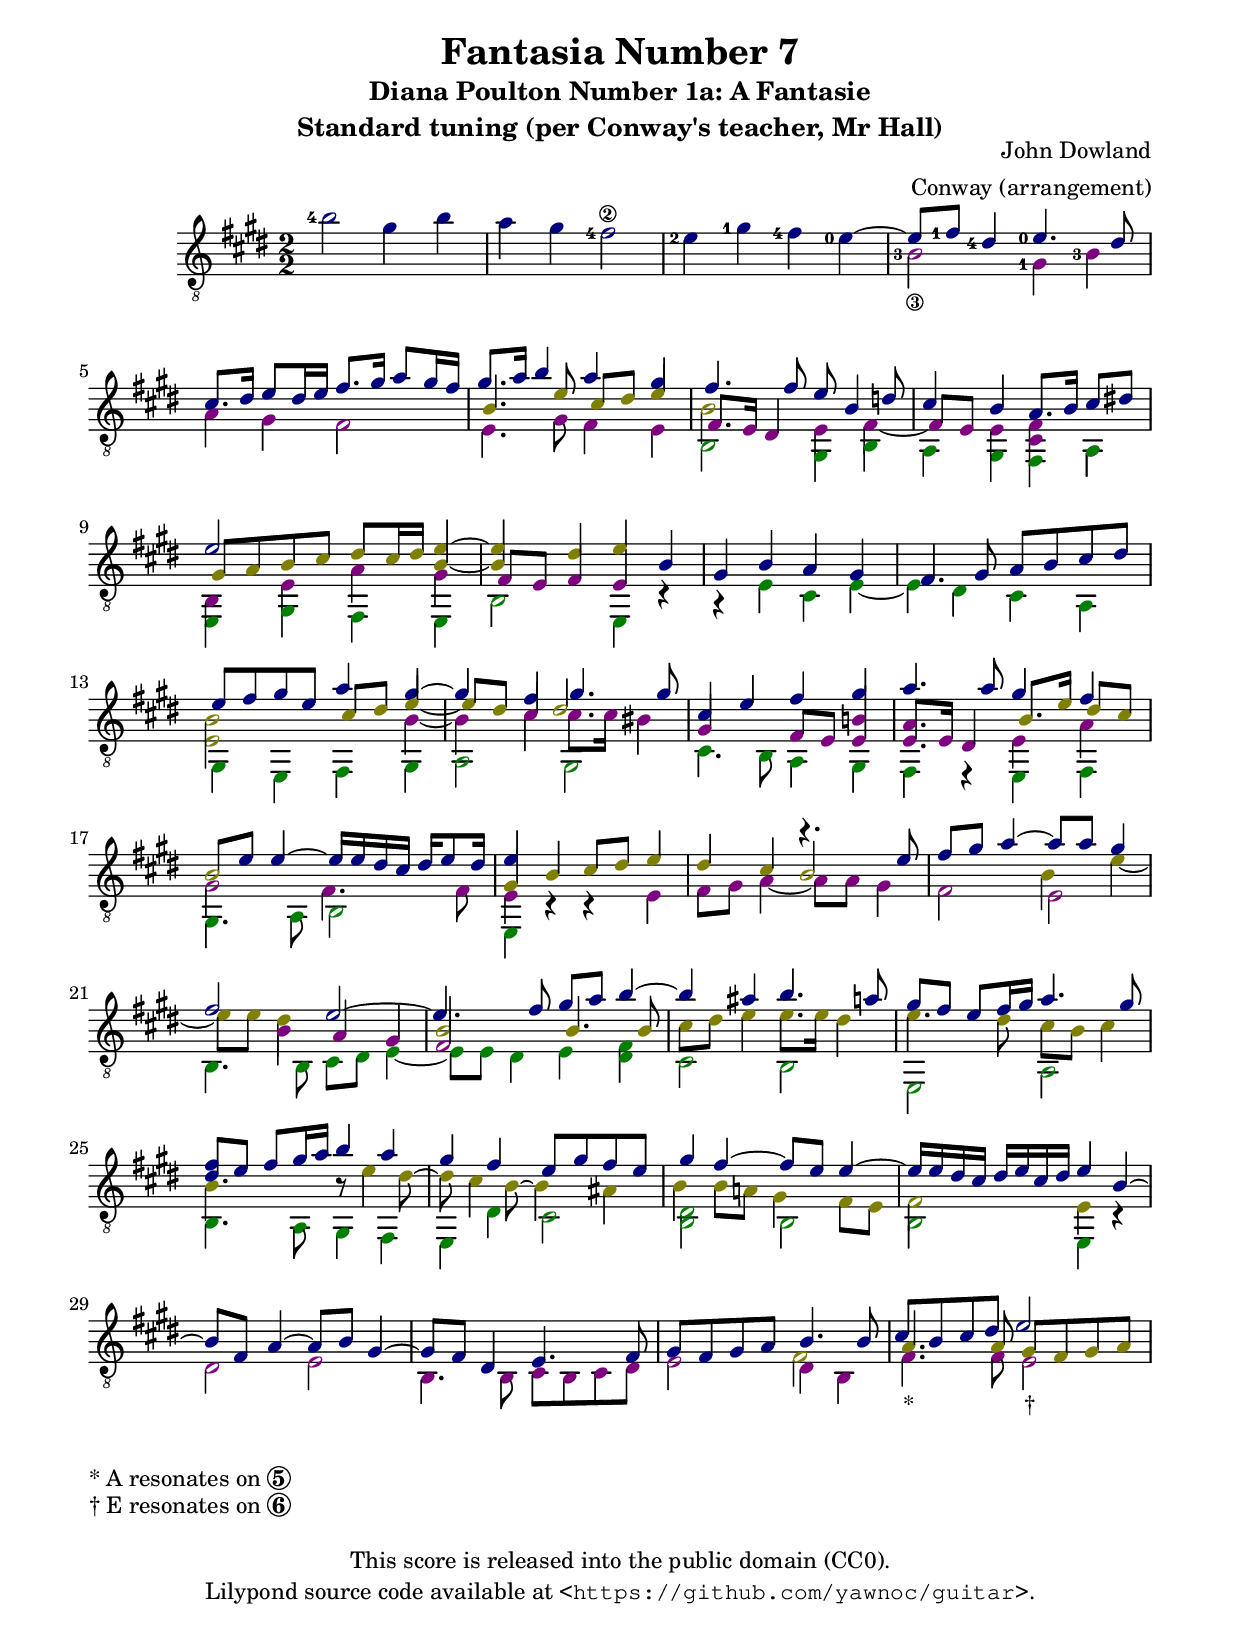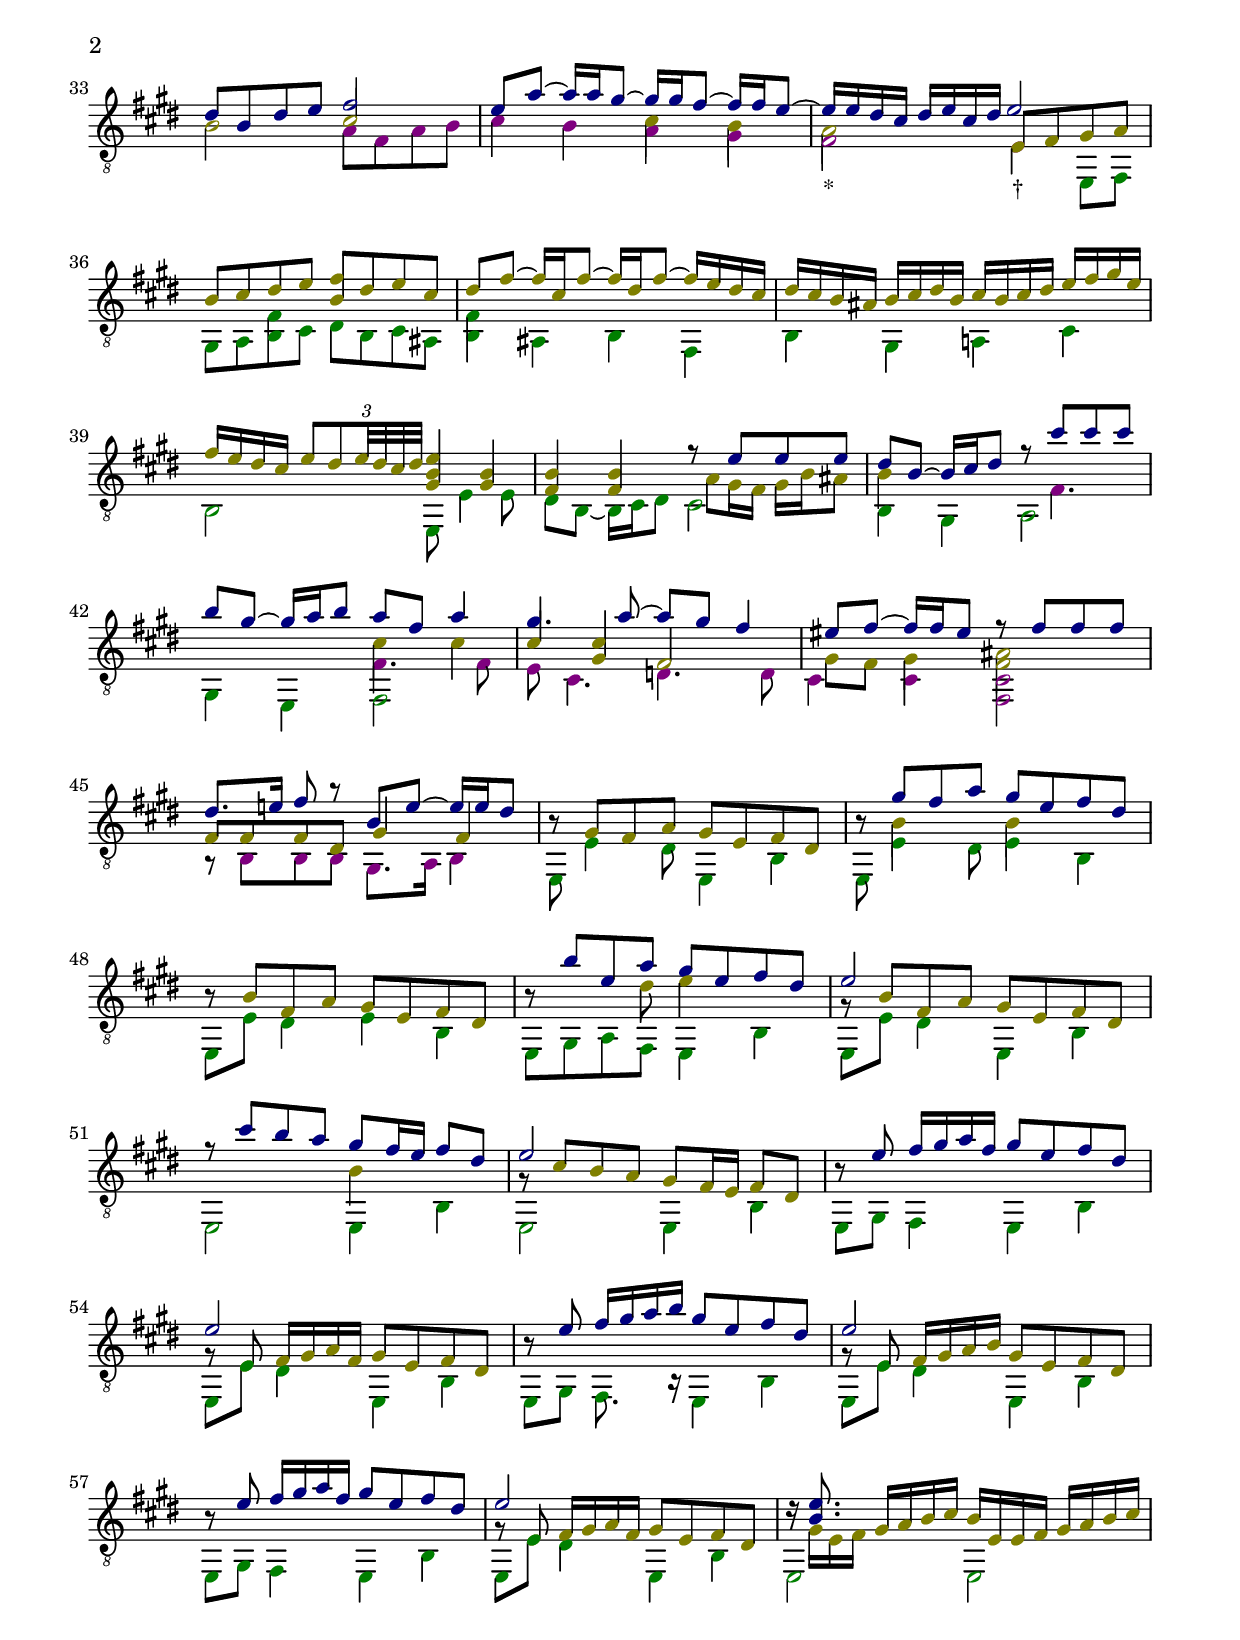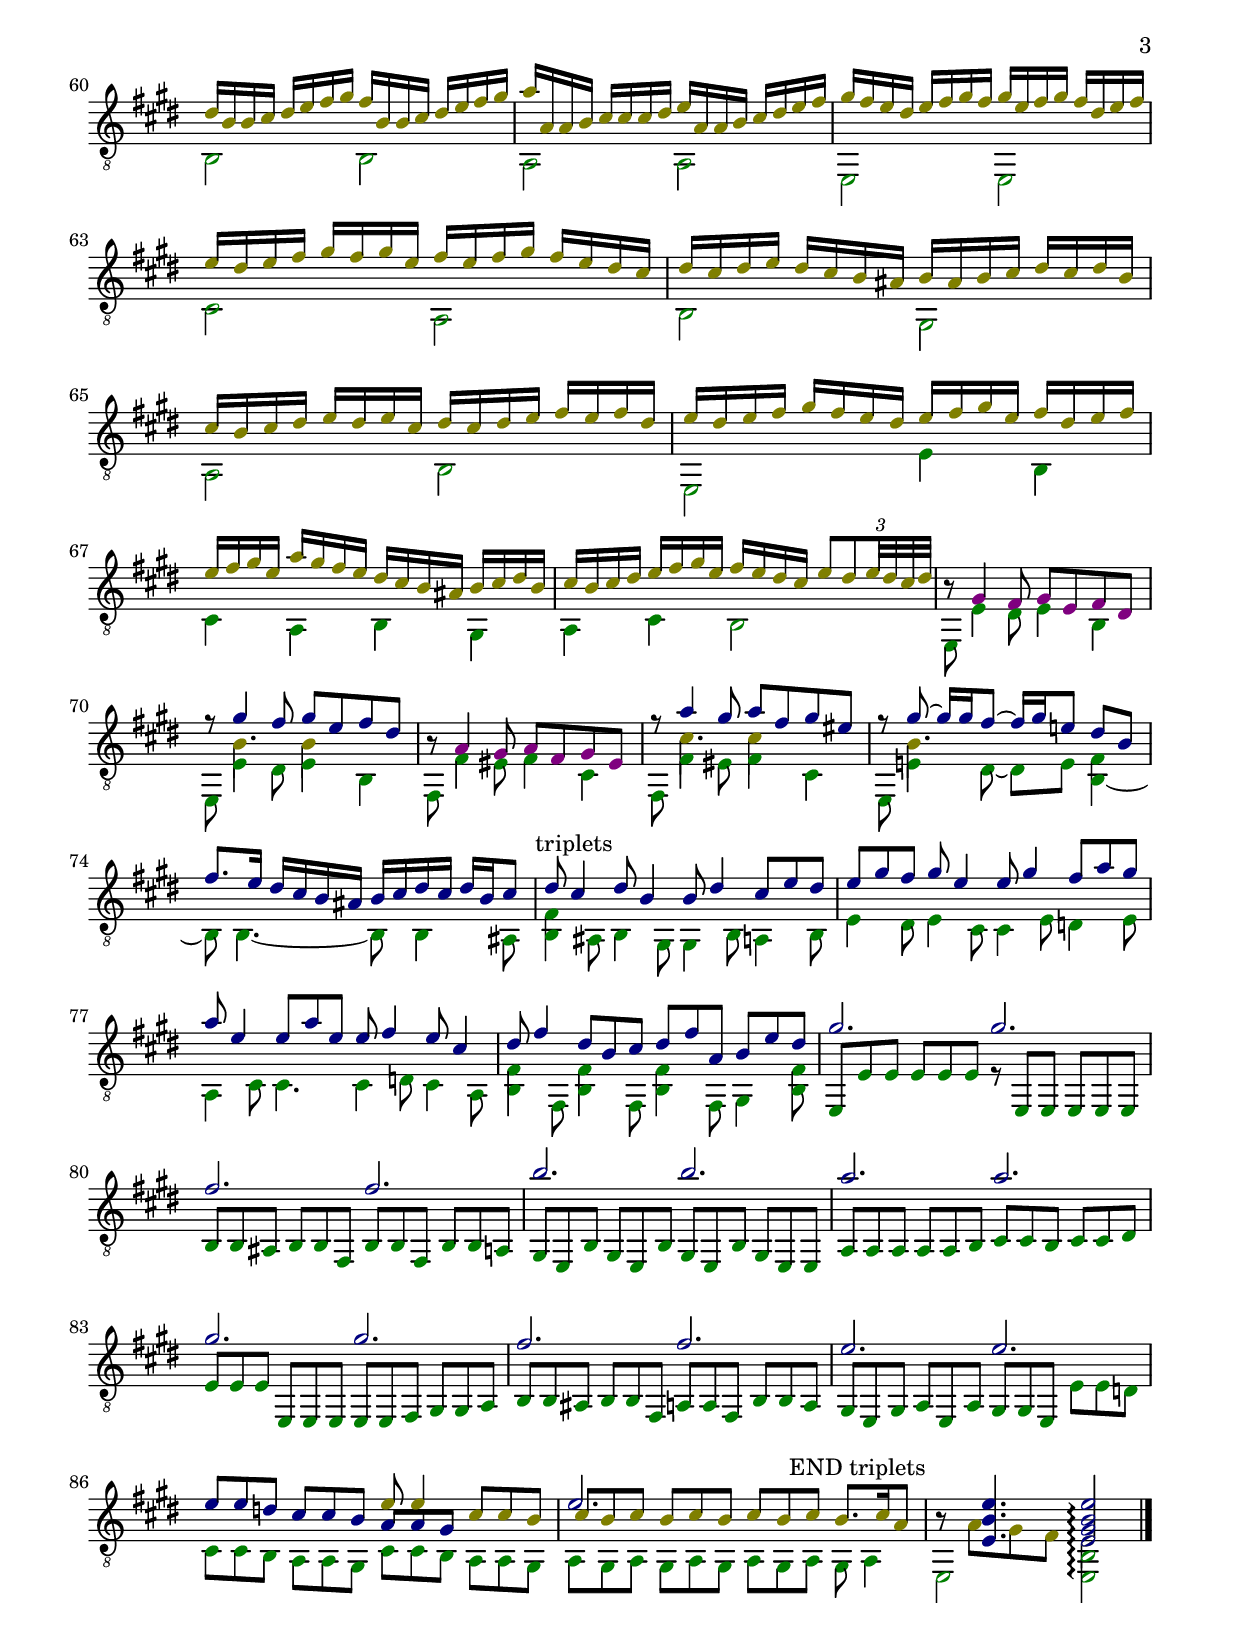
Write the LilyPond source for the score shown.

\version "2.18.2"


%%%%%%%%%%%%%%%%%%%%%%%%%%%%%%%%%%%%%%%%%%%%%%%%%%%%%%%%%%%%%%%%
% General
%%%%%%%%%%%%%%%%%%%%%%%%%%%%%%%%%%%%%%%%%%%%%%%%%%%%%%%%%%%%%%%%

\paper {
  top-margin = 1.5\cm
  left-margin = 1.5\cm
  right-margin = 1.5\cm
  bottom-margin = 1.5\cm
  ragged-last-bottom = ##f
  footnote-separator-markup = \markup { \vspace #1.5 }
}

globalSettings = {
  \accidentalStyle modern
  \compressFullBarRests
  \mergeDifferentlyHeadedOn
  \mergeDifferentlyDottedOn
  \numericTimeSignature
  \pointAndClickOff
  \override TextScript.extra-offset = #'(0 . 0.7)
  \override Score.FootnoteItem.annotation-line = ##f
}

origin-url = "https://github.com/yawnoc/guitar"

\header {
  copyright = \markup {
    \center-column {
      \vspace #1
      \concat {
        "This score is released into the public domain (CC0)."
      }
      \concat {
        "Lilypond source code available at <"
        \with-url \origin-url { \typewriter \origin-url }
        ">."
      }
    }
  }
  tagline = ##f
}

triplet = #(define-music-function
  (parser location music) (ly:music?)
  #{
    \tuplet 3/2 { $music }
  #}
)

tripletDuple = #(define-music-function
  (parser location music) (ly:music?)
  #{
    \tuplet 6/4 { $music }
  #}
)

overrideBeamedStemLengths = #(define-scheme-function
  (parser location lengths) (list?)
  #{
    \override Stem.details.beamed-lengths = $lengths
  #}
)
revertBeamedStemLengths = { \revert Stem.details.beamed-lengths }

overrideBeamVerticalPositions = #(define-scheme-function
  (parser location positions) (pair?)
  #{
    \override Beam.positions = $positions
  #}
)

%%%%%%%%%%%%%%%%%%%%%%%%%%%%%%%%%%%%%%%%%%%%%%%%%%%%%%%%%%%%%%%%
% Semantic bar lines
%%%%%%%%%%%%%%%%%%%%%%%%%%%%%%%%%%%%%%%%%%%%%%%%%%%%%%%%%%%%%%%%

barLineGoto = { \bar "||" }
barLineKeyChange = { \bar "||" }
barLineEnd = { \bar "|." }

%%%%%%%%%%%%%%%%%%%%%%%%%%%%%%%%%%%%%%%%%%%%%%%%%%%%%%%%%%%%%%%%
% Guitar notation
%%%%%%%%%%%%%%%%%%%%%%%%%%%%%%%%%%%%%%%%%%%%%%%%%%%%%%%%%%%%%%%%

stringNumbersAbove = { \set stringNumberOrientations = #'(up) }
stringNumbersBelow = { \set stringNumberOrientations = #'(down) }

fingeringAbove = { \set fingeringOrientations = #'(up) }
fingeringBelow = { \set fingeringOrientations = #'(down) }
fingeringAleft = { \set fingeringOrientations = #'(left) }
fingeringAright = { \set fingeringOrientations = #'(right) }

startGraceMusic = {
  <>(
  \override Fingering.font-size = -6
}
stopGraceMusic = {
  \revert Fingering.font-size
  <>)
}

overrideHorizontalShift = #(define-scheme-function
  (parser location distance) (number?)
  #{
    \override NoteColumn.force-hshift = $distance
  #}
)
revertHorizontalShift = { \revert NoteColumn.force-hshift }

barreSpan = #(define-music-function
  (parser location label offsetPair music)
  (string? (pair? (cons 0 0)) ly:music?)
  (let
    (
      (elements (extract-named-music music '(NoteEvent EventChord)))
    )
    (if
      (pair? elements)
      (let
        (
          (first-element (first elements))
          (last-element (last elements))
        )
        (set!
          (ly:music-property first-element 'articulations)
          (cons
            (make-music 'TextSpanEvent 'span-direction -1)
            (ly:music-property first-element 'articulations)
          )
        )
        (set!
          (ly:music-property last-element 'articulations)
          (cons
            (make-music 'TextSpanEvent 'span-direction 1)
            (ly:music-property last-element 'articulations)
          )
        )
      )
    )
  )
  #{
    \once \override TextSpanner.font-shape = #'upright
    \once \override TextSpanner.style = #'line
    \once \override TextSpanner.extra-offset = #offsetPair
    \once \override TextSpanner.bound-details = #`(
      (left
        (text . ,#{ \markup { \raise #-0.7 { #label \hspace #0.7 }} #})
        (Y . 0)
        (padding . -0.8)
        (attach-dir . -2)
      )
      (right
        (text . ,#{ \markup { \draw-line #'(0 . -1.3) } #}) ;; draw hook
        (Y . 0)
        (padding . -0.5)
        (attach-dir . 2)
      )
    )
    \once \override TextSpanner #'after-line-breaking = #(lambda (grob)
      (let*
        (
          (originalGrob (ly:grob-original grob))
          (splitGrobs (ly:spanner-broken-into originalGrob))
        )
        (if
          (and
            (>= (length splitGrobs) 2)
            (not (eq? (car (last-pair splitGrobs)) grob))
          )
          (begin
            (ly:grob-set-nested-property! grob
              '(bound-details right text)
              #{ \markup { \draw-line #'(0 . 0) } #} ;; suppress draw hook
            )
            (ly:grob-set-property! grob
              'extra-offset
              (cons
                (car offsetPair)
                (+ (cdr offsetPair) 0.7) ;; correction for suppressed hook
              )
            )
            (ly:grob-set-nested-property! grob
              '(bound-details right padding)
              #'-3 ;; increase spanner length
            )
          )
        )
      )
    )
    $music
  #}
)

barre = #(define-scheme-function
  (parser location label) (string?)
  #{
    \markup {
      \center-align {
        \hspace #0.7
        $label
      }
    }
  #}
)

nudgeNextBarre = #(define-scheme-function
  (parser location distance) (number?)
  #{
    \once \override TextScript.X-offset = $distance
  #}
)

position = #(define-scheme-function
  (parser location label) (string?)
  #{
    \markup {
      \center-align {
        \hspace #0.5
        $label
      }
    }
  #}
)

#(define-markup-command
  (markupString layout properties stringNumber) (markup?)
  (interpret-markup layout properties
    #{
      \markup \circle { \bold #stringNumber }
    #}
  )
)

#(define-markup-command
  (resonatesOn layout properties note stringNumber) (markup? markup?)
  (interpret-markup layout properties
    #{
      \markup { #note "resonates on" \markupString #stringNumber }
    #}
  )
)

%%%%%%%%%%%%%%%%%%%%%%%%%%%%%%%%%%%%%%%%%%%%%%%%%%%%%%%%%%%%%%%%
% Goto statements
%%%%%%%%%%%%%%%%%%%%%%%%%%%%%%%%%%%%%%%%%%%%%%%%%%%%%%%%%%%%%%%%

overrideGotoVisibility = {
  \once \override Score.RehearsalMark #'break-visibility = #'#(#t #t #f)
}

makeGotoMark = #(define-scheme-function
  (parser location label) (string?)
  #{
    \mark \markup { \small \italic $label }
  #}
)

simultaneousMarkSeparator = {
  \cadenzaOn
    s1073741824 % stupid, but works
  \cadenzaOff
}

coda = {
  \overrideGotoVisibility
  \mark \markup { \musicglyph #"scripts.coda" }
}

fine = {
  \overrideGotoVisibility
  \makeGotoMark Fine
}

dcAlCoda = {
  \overrideGotoVisibility
  \makeGotoMark "D.C. al Coda"
}

dcAlFine = {
  \overrideGotoVisibility
  \makeGotoMark "D.C. al Fine"
}

toCoda = {
  \overrideGotoVisibility
  \makeGotoMark "to Coda"
}



\header {
  title = "Fantasia Number 7"
  subtitle = \markup {
    \center-column {
      "Diana Poulton Number 1a: A Fantasie"
      "Standard tuning (per Conway's teacher, Mr Hall)"
    }
  }
  composer = "John Dowland"
  arranger = "Conway (arrangement)"
}


initialSignatures = {
  \clef "treble_8"
  \key e \major
  \time 2/2
  \set Timing.beamExceptions = #'()
  \set Timing.baseMoment = #(ly:make-moment 1/4)
  \set Timing.beatStructure = #'(1 1 1 1)
  \set Timing.beamExceptions = #'(
    (
      end
        .
      (
        ((1 . 8) . (4 4)) ;; quavers by fours
        ((1 . 12) . (3 3 3 3)) ;; anything shorter by beat
      )
    )
  )
  \set Staff.connectArpeggios = ##t
}


markTriplets = #(define-scheme-function
  (parser location alignment text) (number? markup?)
  #{
    \once \override Score.RehearsalMark.self-alignment-X = $alignment
    \mark \markup { \normalsize $text }
  #}
)

bareTuplets = {
  \omit TupletBracket
  \omit TupletNumber
}


highVoiceMusic = {
  
  \override NoteHead.color = #darkblue
  
  % Main theme high
  \barNumberCheck #1
  \relative c'' {
    \fingeringAleft
    \stemDown
    <b-4>2 gis4 b |
    a gis <fis-4 \2>2 |
    <e-2>4 <gis-1> <fis-4> <e-0>~ |
    \stemUp
    e8 <fis-1> <dis-4>4 <e-0>4. dis8 |
    cis8. dis16 e8 dis16 e fis8. gis16 a8 gis16 fis |
    gis8. a16 b4 a gis |
    \once \overrideHorizontalShift #0.3 fis4. fis8 e8 b4 d8 |
    cis4 b a8. b16 cis8 dis |
    e2 s2 |
    s2 s4
  }
  
  % Main theme low
  \barNumberCheck #10
  \relative c' {
    b4 |
    gis b a gis |
    fis4. gis8 a b cis dis |
    e fis gis e a4 gis~ |
    gis
      \shiftOn
        \once \overrideHorizontalShift #0
        fis
      \shiftOff
      \once \overrideHorizontalShift #0.45 gis4. gis8 |
    cis,4 e fis gis |
    a4. a8 gis4 fis |
    b,8 e e4~ e16 e dis cis dis16 e8 dis16 |
    e4
  }
  
  % Tee-tee taa high
  \barNumberCheck #18
  \relative c'' {
    s4 s2 |
    s2 c4.\rest e,8 |
    fis8 gis a4~ a8 a gis4 |
    fis2 e2~ |
    \once \overrideHorizontalShift #-0.25 e4. fis8 gis8 a b4~ |
    b ais b4. a8 |
    gis8 fis e8 fis16 gis a4. gis8 |
    <fis dis>8 e fis8 gis16 a b4 a |
    gis fis e8 gis fis e |
    gis4 fis~ fis8 e e4~ |
    e16 e dis cis dis e cis dis e4
  }
  
  % Tee-tee taa low
  \barNumberCheck #28
  \relative c' {
    b4~ |
    b8 fis a4~ a8 b gis4~ |
    gis8 fis dis4 e4. fis8 |
    gis fis gis a b4. b8 |
    \shiftOn
    \overrideHorizontalShift #-0.45 cis b cis dis e2 |
    \revertHorizontalShift
    dis8 b dis e \once \overrideHorizontalShift #0 fis2 |
    \shiftOff
    e8 a~ a16 a gis8~ gis16 gis fis8~ fis16 fis e8~ |
    e16 e dis cis dis e cis dis
      \shiftOn
        \once \overrideHorizontalShift #-0.3 e2 |
      \shiftOff
  }
  
  % Ascending scale
  \barNumberCheck #36
  {
    s1 * 3 |
    s2
  }
  
  % Tee-tee-tee
  \barNumberCheck #39
  \relative c' {
    s2 |
    s2 r8 e e e |
    dis b~ b16 cis dis8 r8 cis' cis cis |
    b8 gis~ gis16 a b8 a8 fis a4 |
    gis4. a8~ a gis fis4 |
    eis8 fis~ fis16 fis eis8 r8 fis fis fis |
    dis8. e16 fis8 r b,8 e~ e16 e dis8 |
  }
  
  % Majestic theme
  \barNumberCheck #46
  \relative c' {
    s1 |
    b8\rest gis' fis a gis e fis dis |
    s1 |
    b8\rest b' e, a gis e fis dis |
    e2 s2 |
    r8 cis' b a gis8 fis16 e fis8 dis |
    e2 s2 |
    b8\rest e fis16 gis a fis gis8 e fis dis |
    e2 s2 |
    b8\rest e fis16 gis a b gis8 e fis dis |
    e2 s2 |
    b8\rest e fis16 gis a fis gis8 e fis dis |
    e2 s2 |
  }
  
  % Scale runs
  \barNumberCheck #59
  \relative c' {
    d16\rest <e b>8. s4 s2 |
    s1 * 9 |
  }
  
  % Majestic interlude
  \barNumberCheck #69
  \relative c'' {
    s1 |
    r8 gis4 fis8 gis e fis dis |
    s1 |
    r8 a'4 gis8 a fis gis eis |
    r8 gis~ gis16 gis fis8~ fis16 gis e8 dis b |
    fis'8. e16 dis cis b ais
      b16 cis dis cis dis b cis8 |
  }
  
  % Triplet runs
  \barNumberCheck #75
  \markTriplets #-1 "triplets"
  \bareTuplets
  \relative c' {
    \triplet { dis8 cis4 } \triplet { dis8 b4 }
      \triplet { b8 dis4 } \triplet { cis8 e dis } |
    \triplet { e8 gis fis } \triplet { gis8 e4 }
      \triplet { e8 gis4 } \triplet { fis8 a gis } |
    \triplet { a8 e4 } \triplet { e8 a e }
      \triplet { e8 fis4 } \triplet { e8 cis4 } |
    \triplet { dis8 fis4 } \triplet { dis8 b cis }
      \triplet { dis8 fis a, } \triplet { b e dis } |
    \tripletDuple { gis2. } \tripletDuple { gis } |
    \tripletDuple { fis } \tripletDuple { fis } |
    \tripletDuple { b } \tripletDuple { b } |
    \tripletDuple { a } \tripletDuple { a } |
    \tripletDuple { gis } \tripletDuple { gis } |
    \tripletDuple { fis } \tripletDuple { fis } |
    \tripletDuple { e } \tripletDuple { e } |
    \triplet { e8 e d } \triplet { cis cis b }
      \once \overrideBeamVerticalPositions #'(0.75 . 0.75)
      \triplet { a a gis } s4 |
    \tripletDuple { e'2. } s2 |
    \markTriplets #1 "END triplets"
  }
  
  % Finishing chords
  \barNumberCheck #88
  \relative c' {
    b8\rest <e, b' e>4.
      <e gis b e>2 \arpeggio
      \barLineEnd
  }
  
}


lowVoiceMusic = {
  
  \override NoteHead.color = #darkgreen
  
  % Main theme high
  \barNumberCheck #1
  \relative c {
    s1 * 6 |
    b2 gis4 b |
    a gis fis a |
    e gis fis e |
    b'2 e,4
  }
  
  % Main theme low
  \barNumberCheck #10
  \relative c {
    r4 |
    r4 e cis e~ |
    e dis cis a |
    gis e fis gis |
    a2 gis |
    cis4. b8 a4 gis |
    fis r e fis |
    \shiftOn
    \overrideHorizontalShift #0
      gis4.
    \shiftOff
      a8 b2 |
    e,4
  }
  
  % Tee-tee taa high
  \barNumberCheck #18
  \relative c {
    s4 s4 s4 |
    s1 * 2 |
    b4. b8 cis8 dis e4~ |
    \once \overrideHorizontalShift #1 e8 e dis4 e4 <dis fis> |
    cis2 b |
    e, a |
    b4. a8 gis4 fis |
    e dis' cis2 |
    <b dis> b |
    b e,4
  }
  
  % Tee-tee taa low
  \barNumberCheck #28
  \relative c {
    r4 |
    s1 * 6 |
    s2
  }
  
  % Ascending scale
  \barNumberCheck #35
  \relative c, {
    s4 e8 fis |
    gis a <b fis'> cis dis b cis ais |
    <b fis'>4 ais b fis |
    b gis a cis |
    b2
  }
  
  % Tee-tee-tee
  \barNumberCheck #39
  \relative c, {
    e8 e'4 e8 |
    dis8 b~ b16 cis dis8 cis2 |
    b4 gis a2 |
    gis4 e fis2 |
    s1 * 3 |
  }
  
  % Majestic theme
  \barNumberCheck #46
  \relative c, {
    e8 e'4 dis8 e,4 b' |
    e,8 e'4 dis8 e4 b |
    e,8 e' dis4 e b |
    e,8 gis a fis e4 b' |
    e,8 e' dis4 e, b' |
    e,2 e4 b' |
    e,2 e4 b' |
    e,8 gis fis4 e b' |
    e,8 e' dis4 e, b' |
    e,8[ gis] fis8. b16\rest e,4 b' |
    e,8 e' dis4 e, b' |
    e,8 gis fis4 e b' |
    e,8 e' dis4 e, b' |
  }
  
  % Scale runs
  \barNumberCheck #59
  \relative c, {
    e2 e |
    b' b |
    a a |
    e e |
    cis' a |
    b gis |
    a b |
    e, e'4 b |
    cis a b gis |
    a cis b2 |
  }
  
  % Majestic interlude
  \barNumberCheck #69
  \relative c, {
    e8 e'4 dis8 e4 b |
    e,8 e'4 dis8 e4 b |
    fis8 fis'4 eis8 fis4 cis |
    fis,8 fis'4 eis8 fis4 cis |
    e,8 e'4 dis8~ dis e <b~ fis'>4 |
    b8 b4.~ b8 b4 ais8 |
  }
  
  % Triplet runs
  \barNumberCheck #75
  \bareTuplets
  \relative c {
    \triplet { <b fis'>4 ais8 } \triplet { b4 gis8 }
      \triplet { gis4 b8 } \triplet { a4 b8 } |
    \triplet { e4 dis8 } \triplet { e4 cis8 }
      \triplet { cis4 e8 } \triplet { d4 e8 } |
    \triplet { a,4 cis8 } \triplet { cis4. }
      \triplet { cis4 d8 } \triplet { cis4 a8 } |
    \triplet { <b fis'>4 fis8 } \triplet { <b fis'>4 fis8 }
      \triplet { <b fis'>4 fis8 } \triplet { gis4 <b fis'>8 } |
    \shiftOn
    \stemUp
    \triplet { e,8 e' e } \triplet { e e e }
      \triplet { r e, e } \triplet { e e e } |
    \triplet { b' b ais } \triplet { b b fis }
      \triplet { b b fis } \triplet { b b a } |
    \triplet { gis e b' } \triplet { gis e b' }
      \triplet { gis e b' } \triplet { gis e e } |
    \triplet { a a a } \triplet { a a b }
      \triplet { cis cis b } \triplet { cis cis dis } |
    \triplet { e e e } \triplet { e, e e }
      \triplet { e e fis } \triplet { gis gis a } |
    \triplet { b b ais } \triplet { b b fis }
      \triplet { a a fis } \triplet { b b a } |
    \triplet { gis e gis } \triplet { a e a }
      \triplet { gis gis e }
    \stemDown
    \shiftOff
      \triplet { e' e d } |
    \triplet { cis cis b } \triplet { a a gis }
      \triplet { cis cis b } \triplet { a a gis } |
    \triplet { a gis a } \triplet { gis a gis }
      \triplet { a gis a } \triplet { gis8 a4 } |
  }
  
  % Finishing chords
  \barNumberCheck #88
  \relative c, {
    e2 \shiftOn <e b'>2 \arpeggio |
  }
  
}


upperMiddleVoiceMusic = {
  
  \override NoteHead.color = #darkyellow
  
  % Main theme high
  \barNumberCheck #1
  \relative c' {
    s1 * 5 |
    \once \overrideHorizontalShift #0.4 b4. e8
      cis8 dis
      \once \overrideHorizontalShift #0 e4 |
    \stemDown
    \once \overrideHorizontalShift #0 b2 s2 |
    \stemUp
    s1 |
    gis8 a b cis dis8 cis16 \shiftOff dis <e~ b_~>4 |
    <e b> dis e
    \shiftOn
  }
  
  % Main theme low
  \barNumberCheck #10
  \relative c' {
    s4 |
    s1 * 2 |
    \stemDown
    <b e,>2
    \stemUp
      cis8 dis
      \once \overrideHorizontalShift #0
      \once \override Tie.staff-position = #2.1
      e4_~ |
    e8 dis
      \shiftOff cis4 \shiftOn
      \once \overrideHorizontalShift #-0.75 dis2 |
    s1 |
    s2 \stemUp b8. e16 dis8 cis |
      \shiftOff
      \stemDown
        \once \omit Stem b2
      \stemUp
      \shiftOn
      s2 |
    \once \overrideHorizontalShift #0 gis4
  }
  
  % Tee-tee taa high
  \barNumberCheck #18
  \relative c' {
    b4 cis8 dis e4 |
    dis4 cis b2 |
    \stemDown
    s2 b4 e_~ |
    \once \overrideHorizontalShift #0.9 e8 e
      \once \overrideHorizontalShift #0 dis4 s2 |
    \stemUp
      \shiftOnn
      \once \overrideHorizontalShift #0
        b2
      \shiftOn
      b4. b8 |
    \stemDown
    \overrideHorizontalShift #0
    cis8 dis e4 e8. e16 dis4 |
    e4. dis8
      \once \overrideBeamVerticalPositions #'(-2.4 . -2.6) cis8 b
      cis4 |
    b4. s8 b8\rest e4 dis8~ |
    dis8 cis4 b8~
    \revertHorizontalShift
      b4 ais |
    b4 b8 a gis4 fis8 e |
    \overrideHorizontalShift #0
    fis2 e4
    \revertHorizontalShift
    \stemUp
  }
  
  % Tee-tee taa low
  \barNumberCheck #28
  \relative c {
    s4 |
    s1 * 2 |
    s2 \stemDown fis2 \stemUp |
    \shiftOff
    \footnote "*" #'(0 . -4) \markup { "*" \resonatesOn A 5 }
    a4. a8 gis fis gis a |
    \stemDown b2 \stemUp cis |
    \shiftOn
    s2
      \stemDown
      \overrideHorizontalShift #0
      cis4 b |
    \footnote "*" #'(0 . -4) \markup { }
    a2
      \stemUp
      \revertHorizontalShift
  }
  
  % Ascending scale
  \barNumberCheck #35
  \relative c {
    \shiftOff
    e8 fis gis a |
    b cis dis e <fis b,> dis e cis |
    dis fis~ fis16 cis fis8~ fis16 dis fis8~ fis16 e dis cis |
    dis cis b ais b cis dis b cis b cis dis e fis gis e |
    fis e dis cis \triplet { e8 dis e32 dis cis dis } <e b gis>4
    \shiftOn
  }
  
  % Tee-tee-tee
  \barNumberCheck #39
  \relative c' {
    <b gis>4 |
    <b fis> <b fis>
      \stemDown
      \once \overrideHorizontalShift #1.3
      a8 gis16 fis gis16 b ais8 |
    \once \overrideHorizontalShift #0 b4 s4 s2 |
    s2
      \overrideHorizontalShift #0
      \shiftOnn cis4
      \shiftOn cis |
      \stemUp
    cis <cis gis> fis,2 |
    \shiftOff
    \stemDown
    gis8 fis gis4 <ais fis>2 |
    \stemUp
    \shiftOn
    \once \overrideBeamVerticalPositions #'(0 . 0)
    fis8 fis fis dis
      \revertHorizontalShift
      gis4 fis |
  }
  
  % Majestic theme
  \barNumberCheck #46
  \relative c' {
    b8\rest gis fis a gis e fis dis |
    \overrideHorizontalShift #0
    \stemDown s8 b'4 s8 b4 s4 \stemUp |
    \revertHorizontalShift
    b8\rest b8 fis a gis e fis dis |
    \overrideHorizontalShift #0
    \stemDown s4. dis'8 e4 s4 \stemUp |
    \revertHorizontalShift
    g,8\rest b8 fis a gis e fis dis |
    s2
      \stemDown
        \once \overrideHorizontalShift #0 b'4
      \stemUp
      s4 |
    g8\rest cis b a gis8 fis16 e fis8 dis |
    s1 |
    g8\rest e fis16 gis a fis gis8 e fis dis |
    s1 |
    g8\rest e fis16 gis a b gis8 e fis dis |
    s1 |
    g8\rest e fis16 gis a fis gis8 e fis dis |
  }
  
  % Scale runs
  \barNumberCheck #59
  \relative c' {
    s16 \stemDown gis e fis \stemUp gis a b cis
      b e, e fis gis a b cis |
    dis b b cis dis e fis gis
      fis b, b cis dis e fis gis |
    a a, a b cis cis cis dis
      e a, a b cis dis e fis |
    gis fis e dis e fis gis fis
      gis e fis gis fis dis e fis |
    e dis e fis gis fis gis e
      fis e fis gis fis e dis cis |
    dis cis dis e dis cis b ais
      b ais b cis dis cis dis b |
    cis b cis dis e dis e cis
      dis cis dis e fis e fis dis |
    e dis e fis gis fis e dis
      e fis gis e
      fis dis e fis |
    e fis gis e
      a gis fis e
      dis cis b ais
      b cis dis b |
    cis b cis dis
      e fis gis e
      fis e dis cis
      \triplet { e8 dis e32 dis cis dis } |
  }
  
  % Majestic interlude
  \barNumberCheck #69
  \relative c' {
    \overrideHorizontalShift #0
    \stemDown
    s1 |
    s8 b4. b4 s4 |
    s1 |
    s8 cis4. cis4 s4 |
    s8 b4. s2 |
    s1 |
    \stemUp
    \revertHorizontalShift
  }
  
  % Triplet runs
  \barNumberCheck #75
  \bareTuplets
  \relative c' {
    s1 * 11 |
    s2
      \overrideHorizontalShift #0
      \triplet { e8 e4 }
      \revertHorizontalShift
      \triplet { cis8 cis b } |
    \triplet { cis b cis } \triplet { b cis b }
      \triplet { cis b cis } \triplet { b8. cis16 a8 } |
  }
  
  % Finishing chords
  \barNumberCheck #88
  \relative c' {
    \stemDown
    s8 a gis fis \shiftOff e2 |
  }
  
}


lowerMiddleVoiceMusic = {
  
  \override NoteHead.color = #darkmagenta
  
  % Main theme high
  \barNumberCheck #1
  \relative c' {
    \fingeringAleft
    \stringNumbersBelow
    s1 * 3 |
    \shiftOff
    <b-3 \3>2 <gis-1>4 <b-3> |
    a gis fis2 |
    \once \overrideHorizontalShift #0.3 e4. gis8 fis4 e |
    \shiftOn
    \stemUp
    \overrideBeamedStemLengths #'(3)
    fis8. e16 dis4 \stemDown
    \revertBeamedStemLengths
      \overrideHorizontalShift #0 e4 fis~ |
      \revertHorizontalShift
    \stemUp
    fis8 e \stemDown
      \overrideHorizontalShift #0 e4 <cis fis>4 a |
    b e a gis |
      \revertHorizontalShift
    \stemUp
    fis8 e
      \overrideHorizontalShift #0 fis4 e
      \revertHorizontalShift
    \stemDown
  }
  
  % Main theme low
  \barNumberCheck #10
  \relative c {
    s4 |
    s1 * 2 |
    s2 s4 \overrideHorizontalShift #0 b'4~ |
    b \revertHorizontalShift
      \shiftOff cis \shiftOn
      \once \overrideHorizontalShift #0.3
        cis8. cis16
      bis4 |
    \stemUp
    \once \overrideHorizontalShift #0 gis4 s4
      \once \overrideHorizontalShift #0 fis8 e
      \once \overrideHorizontalShift #0 <e b'>4 |
    \once \overrideHorizontalShift #0 <e a>8. e16 dis4
      \stemDown
      \overrideHorizontalShift #0 e4 a |
      \revertHorizontalShift
    \shiftOnn
      \once \overrideHorizontalShift #0 gis2
    \shiftOn
      fis4. fis8 |
    \once \overrideHorizontalShift #0 e4
  }
  
  % Tee-tee taa high
  \barNumberCheck #18
  \relative c {
    \shiftOff
    r4 r e |
    fis8 gis a4~ a8 a gis4 |
    fis2 e |
    \shiftOnn
    s4 \once \overrideHorizontalShift #0 b'
    \shiftOn
    \stemUp
      a gis |
    \once \overrideHorizontalShift #0 fis2 s2 |
    \stemDown
    s1 * 5 |
    s2 s4
  }
  
  % Tee-tee taa low
  \barNumberCheck #28
  \relative c {
    s4 |
    \shiftOff
    dis2 e |
    b4. b8 cis b cis dis |
    e2 dis4 b |
    fis'4. fis8
      \footnote "†" #'(0 . -2.5) \markup { "†" \resonatesOn E 6 }
      e2 |
    s2 a8 fis a b |
    cis4 b a gis |
    fis2
      \footnote "†" #'(0 . -2.5) \markup { }
      e4
    \shiftOn
  }
  
  % Ascending scale
  \barNumberCheck #35
  {
    s4 |
    s1 * 3 |
    s2
  }
  
  % Tee-tee-tee
  \barNumberCheck #39
  \relative c {
    s2 |
    s1 |
    s2 s8 fis4. |
    s2 \once \overrideHorizontalShift #0 fis4. fis8 |
    e8 cis4. d4. d8 |
    \once \overrideHorizontalShift #-1.3 cis4
    \overrideHorizontalShift #0
    cis <cis fis,>2 |
    \revertHorizontalShift
    r8 b b b gis8. a16 b4 |
  }
  
  % Majestic theme
  \barNumberCheck #46
  {
    s1 * 13 |
  }
  
  % Scale runs
  \barNumberCheck #59
  {
    s1 * 10 |
  }
  
  % Majestic interlude
  \barNumberCheck #69
  \relative c' {
    \stemUp
    b8\rest gis4 fis8 gis e fis dis |
    s1 |
    b'8\rest a4 gis8 a fis gis eis |
    s1 * 3 |
    \stemDown
  }
  
}


allMusic = {
  \new Staff \with {
    midiInstrument = #"acoustic guitar (nylon)"
    \consists "Span_arpeggio_engraver"
  }
  \globalSettings
  \initialSignatures
  <<
    << \highVoiceMusic >>
      \\
    << \lowVoiceMusic >>
      \\
    << \upperMiddleVoiceMusic >>
      \\
    << \lowerMiddleVoiceMusic >>
  >>
}


\score {
  \allMusic
}

\score {
  \allMusic
  \midi { }
}
